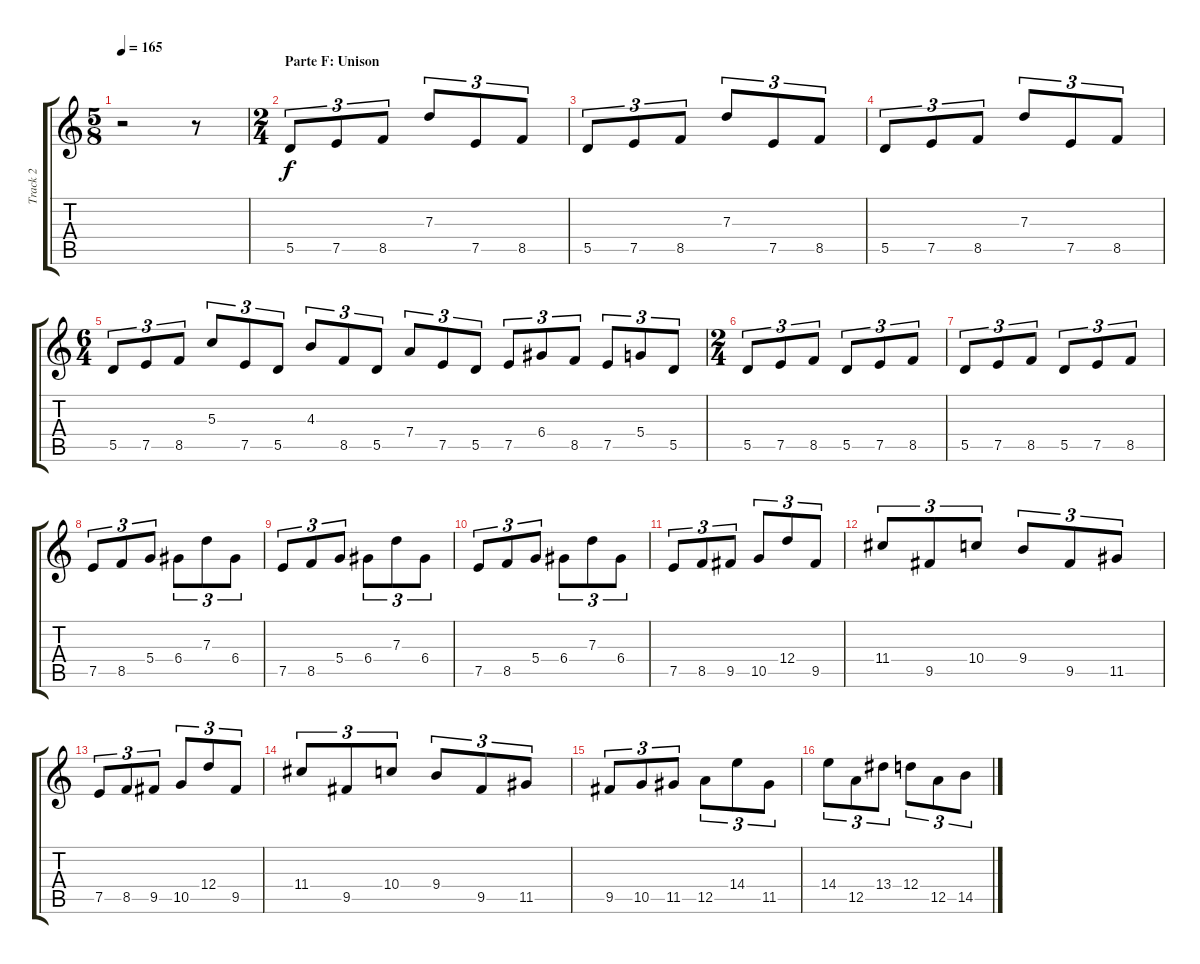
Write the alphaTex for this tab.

\track ("Track 2" "Track 2") {instrument distortionguitar}
\staff {score tabs}
\tuning (E4 B3 G3 D3 A2 E2) {hide}
\ts (5 8)
\tempo 165
\clef g2
\ks c
r.2{dy f} r.8 |
\ts (2 4)
\section ("" "Parte F: Unison")
5.5.8{tu (3 2)} 7.5.8{tu (3 2)} 8.5.8{tu (3 2)} 7.3.8{tu (3 2)} 7.5.8{tu (3 2)} 8.5.8{tu (3 2)} |
5.5.8{tu (3 2)} 7.5.8{tu (3 2)} 8.5.8{tu (3 2)} 7.3.8{tu (3 2)} 7.5.8{tu (3 2)} 8.5.8{tu (3 2)} |
5.5.8{tu (3 2)} 7.5.8{tu (3 2)} 8.5.8{tu (3 2)} 7.3.8{tu (3 2)} 7.5.8{tu (3 2)} 8.5.8{tu (3 2)} |
\ts (6 4)
5.5.8{tu (3 2)} 7.5.8{tu (3 2)} 8.5.8{tu (3 2)} 5.3.8{tu (3 2)} 7.5.8{tu (3 2)} 5.5.8{tu (3 2)} 4.3.8{tu (3 2)} 8.5.8{tu (3 2)} 5.5.8{tu (3 2)} 7.4.8{tu (3 2)} 7.5.8{tu (3 2)} 5.5.8{tu (3 2)} 7.5.8{tu (3 2)} 6.4.8{tu (3 2)} 8.5.8{tu (3 2)} 7.5.8{tu (3 2)} 5.4.8{tu (3 2)} 5.5.8{tu (3 2)} |
\ts (2 4)
5.5.8{tu (3 2)} 7.5.8{tu (3 2)} 8.5.8{tu (3 2)} 5.5.8{tu (3 2)} 7.5.8{tu (3 2)} 8.5.8{tu (3 2)} |
5.5.8{tu (3 2)} 7.5.8{tu (3 2)} 8.5.8{tu (3 2)} 5.5.8{tu (3 2)} 7.5.8{tu (3 2)} 8.5.8{tu (3 2)} |
7.5.8{tu (3 2)} 8.5.8{tu (3 2)} 5.4.8{tu (3 2)} 6.4.8{tu (3 2)} 7.3.8{tu (3 2)} 6.4.8{tu (3 2)} |
7.5.8{tu (3 2)} 8.5.8{tu (3 2)} 5.4.8{tu (3 2)} 6.4.8{tu (3 2)} 7.3.8{tu (3 2)} 6.4.8{tu (3 2)} |
7.5.8{tu (3 2)} 8.5.8{tu (3 2)} 5.4.8{tu (3 2)} 6.4.8{tu (3 2)} 7.3.8{tu (3 2)} 6.4.8{tu (3 2)} |
7.5.8{tu (3 2)} 8.5.8{tu (3 2)} 9.5.8{tu (3 2)} 10.5.8{tu (3 2)} 12.4.8{tu (3 2)} 9.5.8{tu (3 2)} |
11.4.8{tu (3 2)} 9.5.8{tu (3 2)} 10.4.8{tu (3 2)} 9.4.8{tu (3 2)} 9.5.8{tu (3 2)} 11.5.8{tu (3 2)} |
7.5.8{tu (3 2)} 8.5.8{tu (3 2)} 9.5.8{tu (3 2)} 10.5.8{tu (3 2)} 12.4.8{tu (3 2)} 9.5.8{tu (3 2)} |
11.4.8{tu (3 2)} 9.5.8{tu (3 2)} 10.4.8{tu (3 2)} 9.4.8{tu (3 2)} 9.5.8{tu (3 2)} 11.5.8{tu (3 2)} |
9.5.8{tu (3 2)} 10.5.8{tu (3 2)} 11.5.8{tu (3 2)} 12.5.8{tu (3 2)} 14.4.8{tu (3 2)} 11.5.8{tu (3 2)} |
14.4.8{tu (3 2)} 12.5.8{tu (3 2)} 13.4.8{tu (3 2)} 12.4.8{tu (3 2)} 12.5.8{tu (3 2)} 14.5.8{tu (3 2)}
